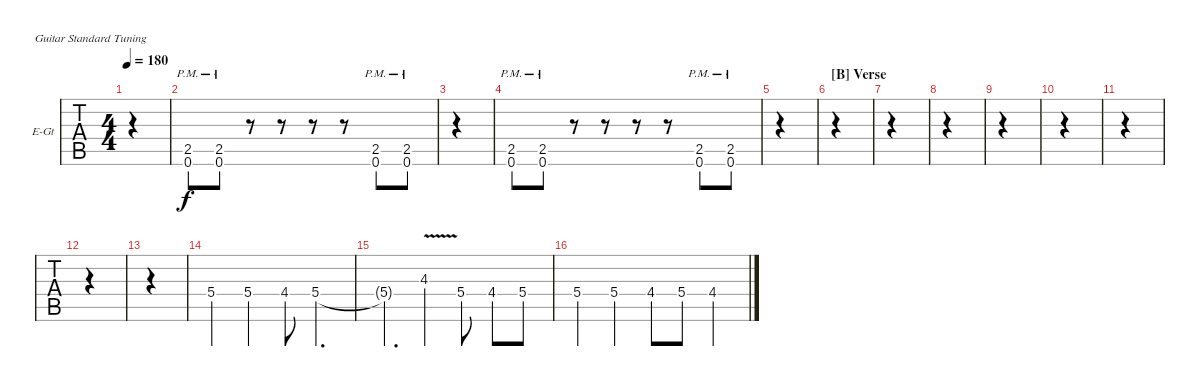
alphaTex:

\defaultSystemsLayout 4
\bracketExtendMode groupsimilarinstruments
\multiBarRest
\firstSystemTrackNameOrientation horizontal
\otherSystemsTrackNameOrientation horizontal
\track ("Cole Train" "E-Gt") {instrument distortionguitar}
\staff {tabs}
\tuning (E4 B3 G3 D3 A2 E2)
\ts (4 4)
\tempo 180
\clef g2
\ks c
|
(0.6{pm} 2.5{pm}).8 (0.6{pm} 2.5{pm}).8 r.8 r.8 r.8 r.8 (0.6{pm} 2.5{pm}).8 (0.6{pm} 2.5{pm}).8 |
|
(0.6{pm} 2.5{pm}).8 (0.6{pm} 2.5{pm}).8 r.8 r.8 r.8 r.8 (0.6{pm} 2.5{pm}).8 (0.6{pm} 2.5{pm}).8 |
|
\section ("B" "Verse")
|
|
|
|
|
|
|
|
5.4.4 5.4.4 4.4.8 5.4.4{d} |
5.4{t}.4{d} 4.3{v}.4 5.4.8 4.4.8 5.4.8 |
5.4.4 5.4.4 4.4.8 5.4.8 4.4.4
